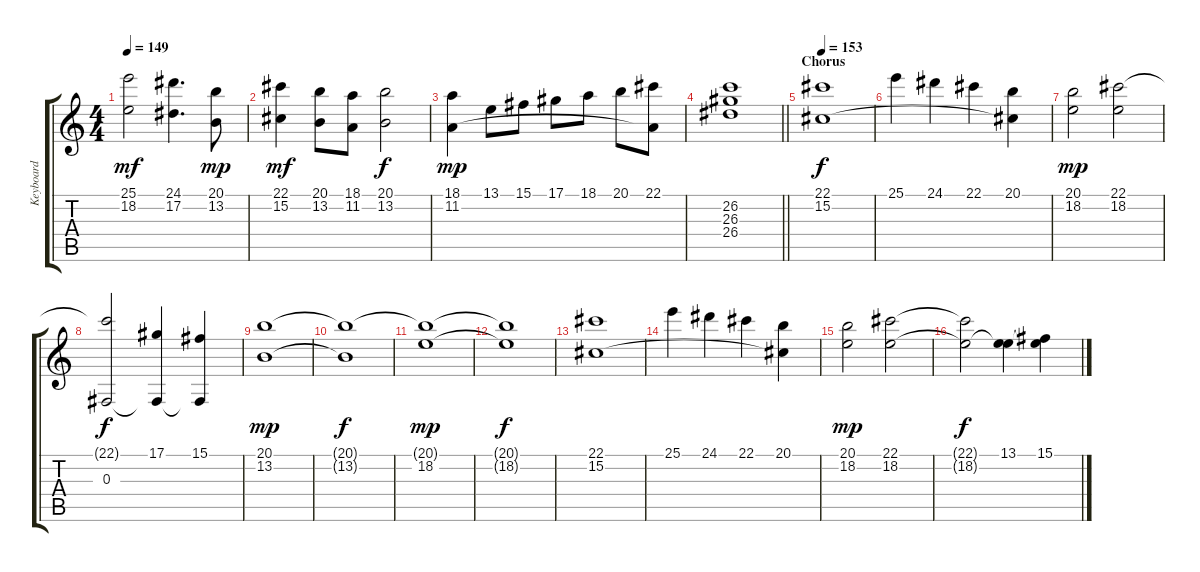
\track ("Keyboard" "Keyboard") {instrument stringensemble1}
\staff {score tabs}
\tuning (Eb4 Bb3 Gb3 Db3 Ab2 Eb2) {hide}
\ts (4 4)
\tempo 149
\clef g2
\ks c
(25.1 18.2).2{dy mf} (24.1 17.2).4{d} (20.1 13.2).8{dy mp} |
(22.1 15.2).4{dy mf} (20.1 13.2).8 (18.1 11.2).8 (20.1 13.2).2{dy f} |
(18.1 11.2).4{dy mp} 13.1.8 15.1.8 17.1.8 18.1.8 20.1.8 (22.1 11.2{t}).8 |
\barLineRight lightlight
(26.2 26.3 26.4).1 |
\section ("" "Chorus")
\tempo 153
(22.1 15.2).1{dy f} |
25.1.4 24.1.4 22.1.4 (20.1 15.2{t}).4 |
(20.1 18.2).2{dy mp} (22.1 18.2).2 |
(22.1{t} 0.3).2{dy f} (17.1 0.3{t}).4 (15.1 0.3{t}).4 |
(20.1 13.2).1{dy mp} |
(20.1{t} 13.2{t}).1{dy f} |
(20.1{t} 18.2).1{dy mp} |
(20.1{t} 18.2{t}).1{dy f} |
(22.1 15.2).1 |
25.1.4 24.1.4 22.1.4 (20.1 15.2{t}).4 |
(20.1 18.2).2{dy mp} (22.1 18.2).2 |
(22.1{t} 18.2{t}).2{dy f} (13.1 18.2{t}).4 (15.1 18.2{t}).4
